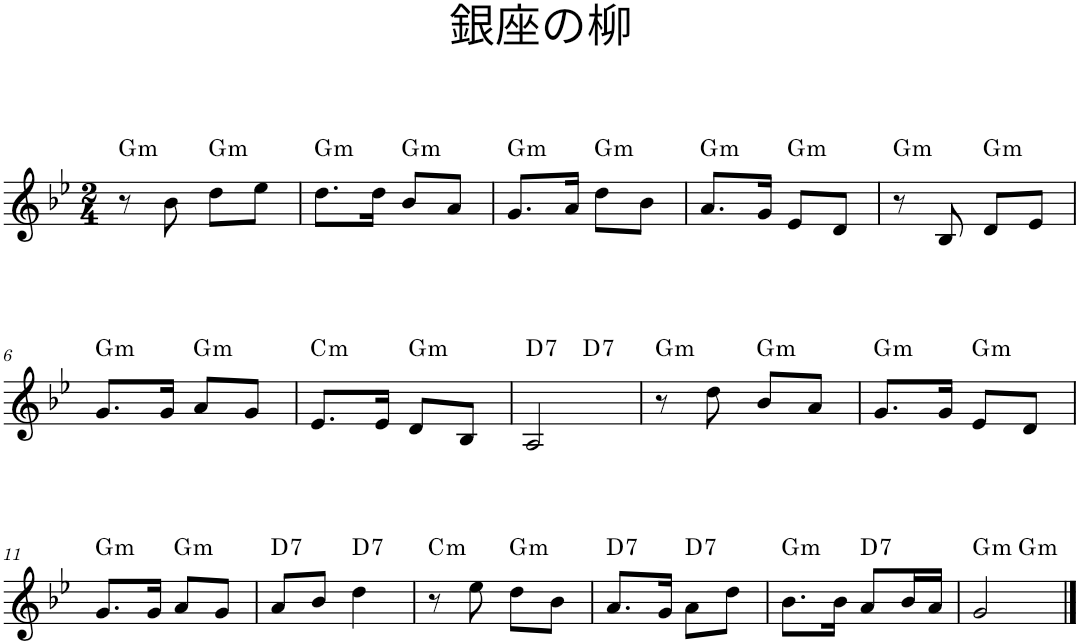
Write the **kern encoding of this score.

**kern	**harte
*part1	*part1
*staff1	*
*I"Piano	*
*I'Pno.	*
*clefG2	*
*k[b-e-]	*
*M2/4	*
=1	=1
!	!LO:H:kt=m
8r	G:min
8b-\	.
!	!LO:H:kt=m
8dd\L	G:min
8ee-\J	.
=2	=2
!	!LO:H:kt=m
8.dd\L	G:min
16dd\Jk	.
!	!LO:H:kt=m
8b-/L	G:min
8a/J	.
=3	=3
!	!LO:H:kt=m
8.g/L	G:min
16a/Jk	.
!	!LO:H:kt=m
8dd\L	G:min
8b-\J	.
=4	=4
!	!LO:H:kt=m
8.a/L	G:min
16g/Jk	.
!	!LO:H:kt=m
8e-/L	G:min
8d/J	.
=5	=5
!	!LO:H:kt=m
8r	G:min
8B-/	.
!	!LO:H:kt=m
8d/L	G:min
8e-/J	.
!!LO:LB:g=z
=6	=6
!	!LO:H:kt=m
8.g/L	G:min
16g/Jk	.
!	!LO:H:kt=m
8a/L	G:min
8g/J	.
=7	=7
!	!LO:H:kt=m
8.e-/L	C:min
16e-/Jk	.
!	!LO:H:kt=m
8d/L	G:min
8B-/J	.
=8	=8
!	!LO:H:kt=7
*^	*
2A/	4ryy	D:7
!	!	!LO:H:kt=7
.	4ryy	D:7
=9	=9	=9
!	!	!LO:H:kt=m
*v	*v	*
8r	G:min
8dd\	.
!	!LO:H:kt=m
8b-/L	G:min
8a/J	.
=10	=10
!	!LO:H:kt=m
8.g/L	G:min
16g/Jk	.
!	!LO:H:kt=m
8e-/L	G:min
8d/J	.
!!LO:LB:g=z
=11	=11
!	!LO:H:kt=m
8.g/L	G:min
16g/Jk	.
!	!LO:H:kt=m
8a/L	G:min
8g/J	.
=12	=12
!	!LO:H:kt=7
8a/L	D:7
8b-/J	.
!	!LO:H:kt=7
4dd\	D:7
=13	=13
!	!LO:H:kt=m
8r	C:min
8ee-\	.
!	!LO:H:kt=m
8dd\L	G:min
8b-\J	.
=14	=14
!	!LO:H:kt=7
8.a/L	D:7
16g/Jk	.
!	!LO:H:kt=7
8a\L	D:7
8dd\J	.
=15	=15
!	!LO:H:kt=m
8.b-\L	G:min
16b-\Jk	.
!	!LO:H:kt=7
8a/L	D:7
16b-/L	.
16a/JJ	.
=16	=16
!	!LO:H:kt=m
*^	*
2g/	4ryy	G:min
!	!	!LO:H:kt=m
.	4ryy	G:min
*v	*v	*
==	==
*-	*-
